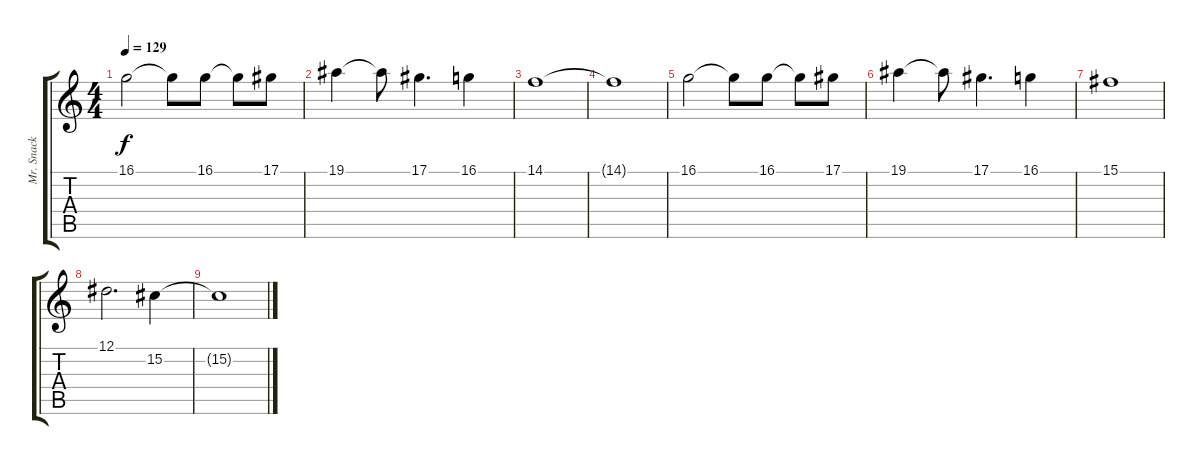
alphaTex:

\track ("Mr. Snack 1" "Mr. Snack ") {instrument stringensemble1}
\staff {score tabs}
\tuning (Eb4 Bb3 Gb3 Db3 Ab2 Eb2) {hide}
\ts (4 4)
\tempo 129
\clef g2
\ks c
16.1.2{dy f} 16.1{t}.8 16.1.8 16.1{t}.8 17.1.8 |
19.1.4 19.1{t}.8 17.1.4{d} 16.1.4 |
14.1.1 |
14.1{t}.1 |
16.1.2 16.1{t}.8 16.1.8 16.1{t}.8 17.1.8 |
19.1.4 19.1{t}.8 17.1.4{d} 16.1.4 |
15.1.1 |
12.1.2{d} 15.2.4 |
15.2{t}.1
